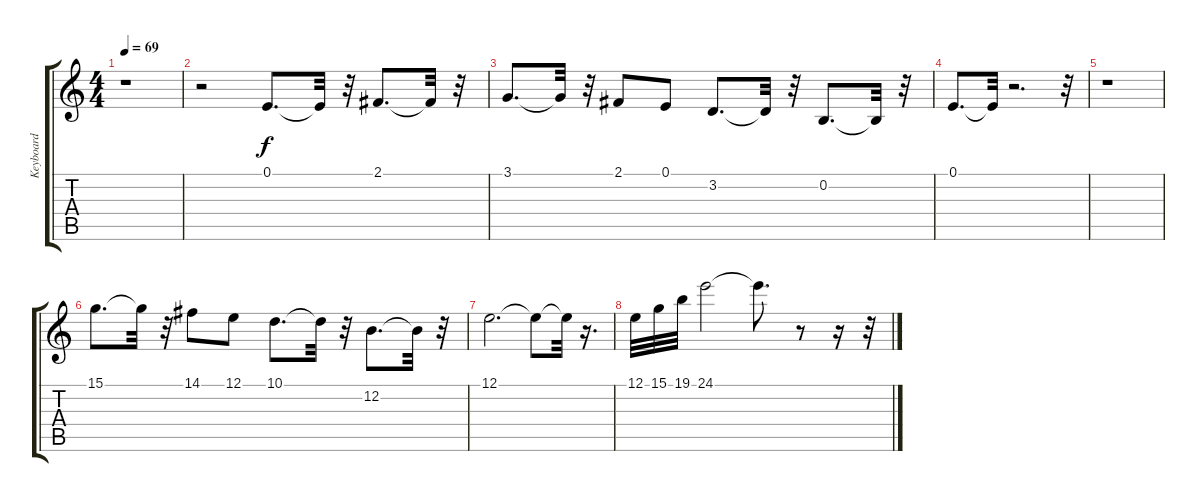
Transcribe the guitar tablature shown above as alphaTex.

\track ("Keyboard" "Keyboard") {instrument vibraphone}
\staff {score tabs}
\tuning (E4 B3 G3 D3 A2 E2) {hide}
\ts (4 4)
\tempo 69
\clef g2
\ks c
r.1{dy f} |
r.2 0.1.8{d} 0.1{t}.32 r.32 2.1.8{d} 2.1{t}.32 r.32 |
3.1.8{d} 3.1{t}.32 r.32 2.1.8 0.1.8 3.2.8{d} 3.2{t}.32 r.32 0.2.8{d} 0.2{t}.32 r.32 |
0.1.8{d} 0.1{t}.32 r.2{d} r.32 |
r.1 |
15.1.8{d instrument vibraphone} 15.1{t}.32 r.32 14.1.8 12.1.8 10.1.8{d} 10.1{t}.32 r.32 12.2.8{d} 12.2{t}.32 r.32 |
12.1.2{d} 12.1{t}.8 12.1{t}.32 r.16{d} |
12.1.32{instrument orchestralharp} 15.1.32 19.1.32 24.1.2 24.1{t}.8{d} r.8 r.16 r.32
